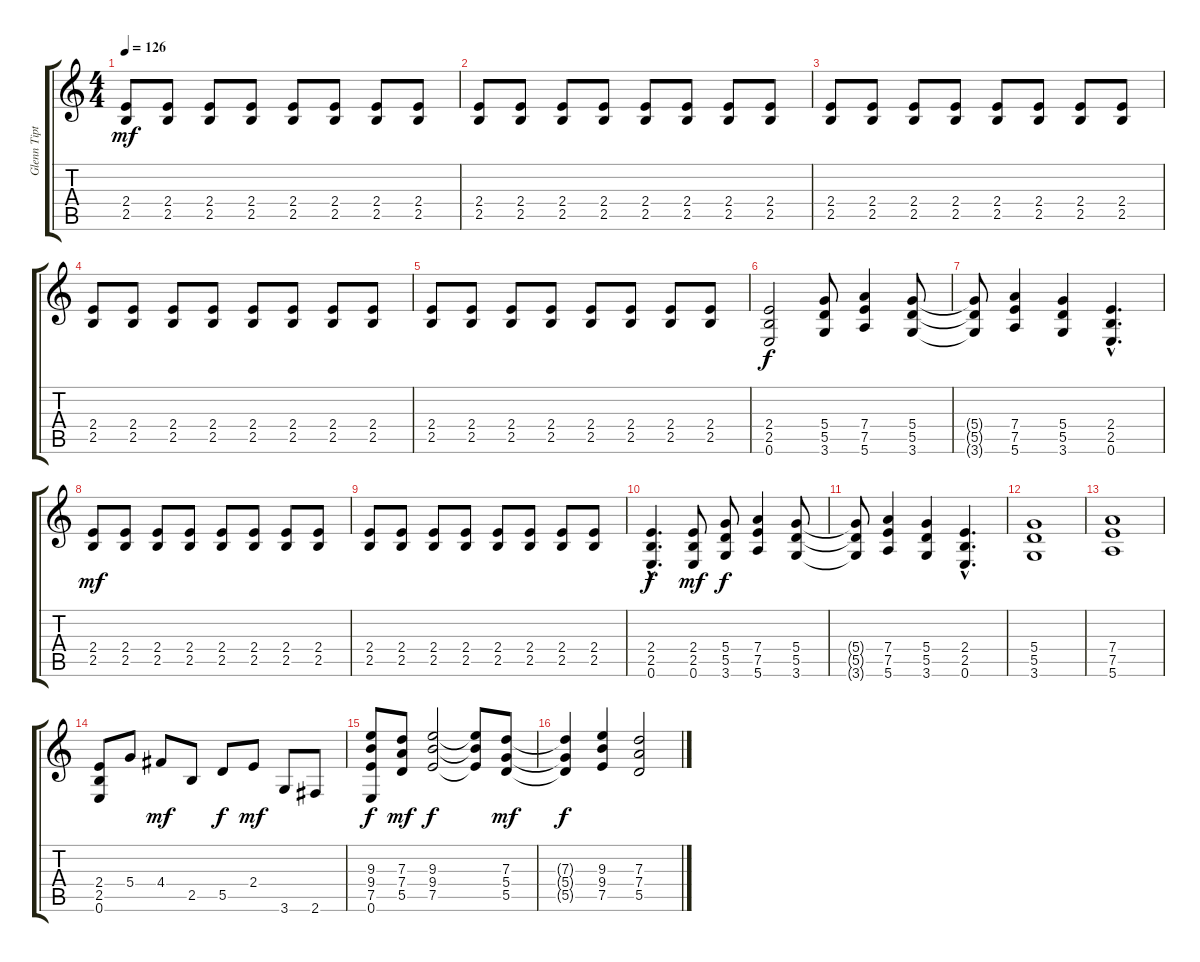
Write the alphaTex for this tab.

\track ("Glenn Tipton" "Glenn Tipt") {instrument distortionguitar}
\staff {score tabs}
\tuning (E4 B3 G3 D3 A2 E2) {hide}
\ts (4 4)
\tempo 126
\clef g2
\ks c
(2.4 2.5).8{dy mf} (2.4 2.5).8 (2.4 2.5).8 (2.4 2.5).8 (2.4 2.5).8 (2.4 2.5).8 (2.4 2.5).8 (2.4 2.5).8 |
(2.4 2.5).8 (2.4 2.5).8 (2.4 2.5).8 (2.4 2.5).8 (2.4 2.5).8 (2.4 2.5).8 (2.4 2.5).8 (2.4 2.5).8 |
(2.4 2.5).8 (2.4 2.5).8 (2.4 2.5).8 (2.4 2.5).8 (2.4 2.5).8 (2.4 2.5).8 (2.4 2.5).8 (2.4 2.5).8 |
(2.4 2.5).8 (2.4 2.5).8 (2.4 2.5).8 (2.4 2.5).8 (2.4 2.5).8 (2.4 2.5).8 (2.4 2.5).8 (2.4 2.5).8 |
(2.4 2.5).8 (2.4 2.5).8 (2.4 2.5).8 (2.4 2.5).8 (2.4 2.5).8 (2.4 2.5).8 (2.4 2.5).8 (2.4 2.5).8 |
(2.4 2.5 0.6).2{dy f} (5.4 5.5 3.6).8 (7.4 7.5 5.6).4 (5.4 5.5 3.6).8 |
(5.4{t} 5.5{t} 3.6{t}).8 (7.4 7.5 5.6).4 (5.4 5.5 3.6).4 (2.4{hac} 2.5{hac} 0.6{hac}).4{d} |
(2.4 2.5).8{dy mf} (2.4 2.5).8 (2.4 2.5).8 (2.4 2.5).8 (2.4 2.5).8 (2.4 2.5).8 (2.4 2.5).8 (2.4 2.5).8 |
(2.4 2.5).8 (2.4 2.5).8 (2.4 2.5).8 (2.4 2.5).8 (2.4 2.5).8 (2.4 2.5).8 (2.4 2.5).8 (2.4 2.5).8 |
(2.4{hac} 2.5{hac} 0.6{hac}).4{d dy f} (2.4 2.5 0.6).8{dy mf} (5.4 5.5 3.6).8{dy f} (7.4 7.5 5.6).4 (5.4 5.5 3.6).8 |
(5.4{t} 5.5{t} 3.6{t}).8 (7.4 7.5 5.6).4 (5.4 5.5 3.6).4 (2.4{hac} 2.5{hac} 0.6{hac}).4{d} |
(5.4 5.5 3.6).1 |
(7.4 7.5 5.6).1 |
(2.4 2.5 0.6).8 5.4.8 4.4.8{dy mf} 2.5.8 5.5.8{dy f} 2.4.8{dy mf} 3.6.8 2.6.8 |
(9.3 9.4 7.5 0.6).8{dy f} (7.3 7.4 5.5).8{dy mf} (9.3 9.4 7.5).2{dy f} (9.3{t} 9.4{t} 7.5{t}).8 (7.3 5.4 5.5).8{dy mf} |
(7.3{t} 5.4{t} 5.5{t}).4{dy f} (9.3 9.4 7.5).4 (7.3 7.4 5.5).2
